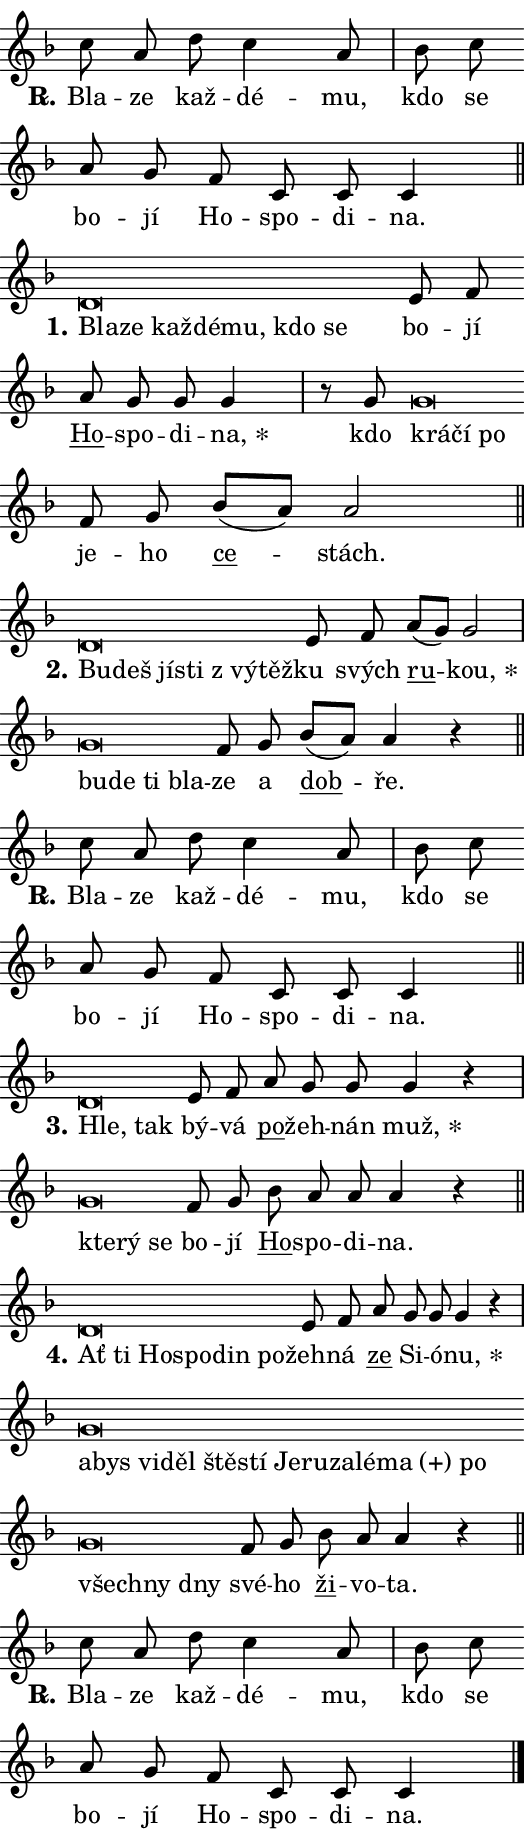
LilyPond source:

\version "2.24.0"
\header { tagline = "" }
\paper {
  indent = 0\cm
  top-margin = 0\cm
  right-margin = 0.13\cm % to fit lyric hyphens
  bottom-margin = 0\cm
  left-margin = 0\cm
  paper-width = 9\cm
  page-breaking = #ly:one-page-breaking
  system-system-spacing.basic-distance = #11
  score-system-spacing.basic-distance = #11
  ragged-last = ##f
}


%% Author: Thomas Morley
%% https://lists.gnu.org/archive/html/lilypond-user/2020-05/msg00002.html
#(define (line-position grob)
"Returns position of @var[grob} in current system:
   @code{'start}, if at first time-step
   @code{'end}, if at last time-step
   @code{'middle} otherwise
"
  (let* ((col (ly:item-get-column grob))
         (ln (ly:grob-object col 'left-neighbor))
         (rn (ly:grob-object col 'right-neighbor))
         (col-to-check-left (if (ly:grob? ln) ln col))
         (col-to-check-right (if (ly:grob? rn) rn col))
         (break-dir-left
           (and
             (ly:grob-property col-to-check-left 'non-musical #f)
             (ly:item-break-dir col-to-check-left)))
         (break-dir-right
           (and
             (ly:grob-property col-to-check-right 'non-musical #f)
             (ly:item-break-dir col-to-check-right))))
        (cond ((eqv? 1 break-dir-left) 'start)
              ((eqv? -1 break-dir-right) 'end)
              (else 'middle))))

#(define (tranparent-at-line-position vctor)
  (lambda (grob)
  "Relying on @code{line-position} select the relevant enry from @var{vctor}.
Used to determine transparency,"
    (case (line-position grob)
      ((end) (not (vector-ref vctor 0)))
      ((middle) (not (vector-ref vctor 1)))
      ((start) (not (vector-ref vctor 2))))))

noteHeadBreakVisibility =
#(define-music-function (break-visibility)(vector?)
"Makes @code{NoteHead}s transparent relying on @var{break-visibility}"
#{
  \override NoteHead.transparent =
    #(tranparent-at-line-position break-visibility)
#})

#(define delete-ledgers-for-transparent-note-heads
  (lambda (grob)
    "Reads whether a @code{NoteHead} is transparent.
If so this @code{NoteHead} is removed from @code{'note-heads} from
@var{grob}, which is supposed to be @code{LedgerLineSpanner}.
As a result ledgers are not printed for this @code{NoteHead}"
    (let* ((nhds-array (ly:grob-object grob 'note-heads))
           (nhds-list
             (if (ly:grob-array? nhds-array)
                 (ly:grob-array->list nhds-array)
                 '()))
           ;; Relies on the transparent-property being done before
           ;; Staff.LedgerLineSpanner.after-line-breaking is executed.
           ;; This is fragile ...
           (to-keep
             (remove
               (lambda (nhd)
                 (ly:grob-property nhd 'transparent #f))
               nhds-list)))
      ;; TODO find a better method to iterate over grob-arrays, similiar
      ;; to filter/remove etc for lists
      ;; For now rebuilt from scratch
      (set! (ly:grob-object grob 'note-heads)  '())
      (for-each
        (lambda (nhd)
          (ly:pointer-group-interface::add-grob grob 'note-heads nhd))
        to-keep))))

squashNotes = {
  \override NoteHead.X-extent = #'(-0.2 . 0.2)
  \override NoteHead.Y-extent = #'(-0.75 . 0)
  \override NoteHead.stencil =
    #(lambda (grob)
       (let ((pos (ly:grob-property grob 'staff-position)))
         (begin
           (if (< pos -7) (display "ERROR: Lower brevis then expected\n") (display ""))
           (if (<= pos -6) ly:text-interface::print ly:note-head::print))))
}
unSquashNotes = {
  \revert NoteHead.X-extent
  \revert NoteHead.Y-extent
  \revert NoteHead.stencil
}

hideNotes = \noteHeadBreakVisibility #begin-of-line-visible
unHideNotes = \noteHeadBreakVisibility #all-visible

% work-around for resetting accidentals
% https://lilypond.org/doc/v2.23/Documentation/notation/displaying-rhythms#unmetered-music
cadenzaMeasure = {
  \cadenzaOff
  \partial 1024 s1024
  \cadenzaOn
}

#(define-markup-command (accent layout props text) (markup?)
  "Underline accented syllable"
  (interpret-markup layout props
    #{\markup \override #'(offset . 4.3) \underline { #text }#}))

responsum = \markup \concat {
  "R" \hspace #-1.05 \path #0.1 #'((moveto 0 0.07) (lineto 0.9 0.8)) \hspace #0.05 "."
}

spaceSize = #0.6828661417322834 % exact space size for TeX Gyre Schola

\layout {
  \context {
    \Staff
    \remove "Time_signature_engraver"
    \override LedgerLineSpanner.after-line-breaking = #delete-ledgers-for-transparent-note-heads
  }
  \context {
    \Lyrics {
      \override LyricSpace.minimum-distance = \spaceSize
      \override LyricText.font-name = #"TeX Gyre Schola"
      \override LyricText.font-size = 1
      \override StanzaNumber.font-name = #"TeX Gyre Schola Bold"
      \override StanzaNumber.font-size = 1
    }
  }
  \context {
    \Score 
    \override NoteHead.text =
      #(lambda (grob) 
        (let ((pos (ly:grob-property grob 'staff-position)))
          #{\markup {
            \combine
              \halign #-0.55 \raise #(if (= pos -6) 0 0.5) \override #'(thickness . 2) \draw-line #'(3.2 . 0)
              \musicglyph "noteheads.sM1"
          }#}))
  }
}

% magnetic-lyrics.ily
%
%   written by
%     Jean Abou Samra <jean@abou-samra.fr>
%     Werner Lemberg <wl@gnu.org>
%
%   adapted by
%     Jiri Hon <jiri.hon@gmail.com>
%
% Version 2022-Apr-15

% https://www.mail-archive.com/lilypond-user@gnu.org/msg149350.html

#(define (Left_hyphen_pointer_engraver context)
   "Collect syllable-hyphen-syllable occurrences in lyrics and store
them in properties.  This engraver only looks to the left.  For
example, if the lyrics input is @code{foo -- bar}, it does the
following.

@itemize @bullet
@item
Set the @code{text} property of the @code{LyricHyphen} grob between
@q{foo} and @q{bar} to @code{foo}.

@item
Set the @code{left-hyphen} property of the @code{LyricText} grob with
text @q{foo} to the @code{LyricHyphen} grob between @q{foo} and
@q{bar}.
@end itemize

Use this auxiliary engraver in combination with the
@code{lyric-@/text::@/apply-@/magnetic-@/offset!} hook."
   (let ((hyphen #f)
         (text #f))
     (make-engraver
      (acknowledgers
       ((lyric-syllable-interface engraver grob source-engraver)
        (set! text grob)))
      (end-acknowledgers
       ((lyric-hyphen-interface engraver grob source-engraver)
        ;(when (not (grob::has-interface grob 'lyric-space-interface))
          (set! hyphen grob)));)
      ((stop-translation-timestep engraver)
       (when (and text hyphen)
         (ly:grob-set-object! text 'left-hyphen hyphen))
       (set! text #f)
       (set! hyphen #f)))))

#(define (lyric-text::apply-magnetic-offset! grob)
   "If the space between two syllables is less than the value in
property @code{LyricText@/.details@/.squash-threshold}, move the right
syllable to the left so that it gets concatenated with the left
syllable.

Use this function as a hook for
@code{LyricText@/.after-@/line-@/breaking} if the
@code{Left_@/hyphen_@/pointer_@/engraver} is active."
   (let ((hyphen (ly:grob-object grob 'left-hyphen #f)))
     (when hyphen
       (let ((left-text (ly:spanner-bound hyphen LEFT)))
         (when (grob::has-interface left-text 'lyric-syllable-interface)
           (let* ((common (ly:grob-common-refpoint grob left-text X))
                  (this-x-ext (ly:grob-extent grob common X))
                  (left-x-ext
                   (begin
                     ;; Trigger magnetism for left-text.
                     (ly:grob-property left-text 'after-line-breaking)
                     (ly:grob-extent left-text common X)))
                  ;; `delta` is the gap width between two syllables.
                  (delta (- (interval-start this-x-ext)
                            (interval-end left-x-ext)))
                  (details (ly:grob-property grob 'details))
                  (threshold (assoc-get 'squash-threshold details 0.2)))
             (when (< delta threshold)
               (let* (;; We have to manipulate the input text so that
                      ;; ligatures crossing syllable boundaries are not
                      ;; disabled.  For languages based on the Latin
                      ;; script this is essentially a beautification.
                      ;; However, for non-Western scripts it can be a
                      ;; necessity.
                      (lt (ly:grob-property left-text 'text))
                      (rt (ly:grob-property grob 'text))
                      (is-space (grob::has-interface hyphen 'lyric-space-interface))
                      (space (if is-space " " ""))
                      (extra-delta (if is-space spaceSize 0))
                      ;; Append new syllable.
                      (ltrt-space (if (and (string? lt) (string? rt))
                                (string-append lt space rt)
                                (make-concat-markup (list lt space rt))))
                      ;; Right-align `ltrt` to the right side.
                      (ltrt-space-markup (grob-interpret-markup
                               grob
                               (make-translate-markup
                                (cons (interval-length this-x-ext) 0)
                                (make-right-align-markup ltrt-space)))))
                 (begin
                   ;; Don't print `left-text`.
                   (ly:grob-set-property! left-text 'stencil #f)
                   ;; Set text and stencil (which holds all collected
                   ;; syllables so far) and shift it to the left.
                   (ly:grob-set-property! grob 'text ltrt-space)
                   (ly:grob-set-property! grob 'stencil ltrt-space-markup)
                   (ly:grob-translate-axis! grob (- (- delta extra-delta)) X))))))))))


#(define (lyric-hyphen::displace-bounds-first grob)
   ;; Make very sure this callback isn't triggered too early.
   (let ((left (ly:spanner-bound grob LEFT))
         (right (ly:spanner-bound grob RIGHT)))
     (ly:grob-property left 'after-line-breaking)
     (ly:grob-property right 'after-line-breaking)
     (ly:lyric-hyphen::print grob)))

squashThreshold = #0.4

\layout {
  \context {
    \Lyrics
    \consists #Left_hyphen_pointer_engraver
    \override LyricText.after-line-breaking =
      #lyric-text::apply-magnetic-offset!
    \override LyricHyphen.stencil = #lyric-hyphen::displace-bounds-first
    \override LyricText.details.squash-threshold = \squashThreshold
    \override LyricHyphen.minimum-distance = 0
    \override LyricHyphen.minimum-length = \squashThreshold
  }
}

squashText = \override LyricText.details.squash-threshold = 9999
unSquashText = \override LyricText.details.squash-threshold = \squashThreshold

leftText = \override LyricText.self-alignment-X = #LEFT
unLeftText = \revert LyricText.self-alignment-X

starOffset = #(lambda (grob) 
                (let ((x_offset (ly:self-alignment-interface::aligned-on-x-parent grob)))
                  (if (= x_offset 0) 0 (+ x_offset 1.2))))

star = #(define-music-function (syllable)(string?)
"Append star separator at the end of a syllable"
#{
  \once \override LyricText.X-offset = #starOffset
  \lyricmode { \markup {
    #syllable
    \override #'((font-name . "TeX Gyre Schola Bold")) \hspace #0.2 \lower #0.65 \larger "*"
  } }
#})

starAccent = #(define-music-function (syllable)(string?)
"Append star separator at the end of a syllable and make accent"
#{
  \once \override LyricText.X-offset = #starOffset
  \lyricmode { \markup {
    \accent #syllable
    \override #'((font-name . "TeX Gyre Schola Bold")) \hspace #0.2 \lower #0.65 \larger "*"
  } }
#})

breath = #(define-music-function (syllable)(string?)
"Append breathing indicator at the end of a syllable"
#{
  \lyricmode { \markup { #syllable "+" } }
#})

optionalBreath = #(define-music-function (syllable)(string?)
"Append optional breathing indicator at the end of a syllable"
#{
  \lyricmode { \markup { #syllable "(+)" } }
#})


\score {
    <<
        \new Voice = "melody" { \cadenzaOn \key f \major \relative { c''8 a d c4 a8 \cadenzaMeasure \bar "|" bes8 c \bar "" a g \bar "" f c c c4 \cadenzaMeasure \bar "||" \break } }
        \new Lyrics \lyricsto "melody" { \lyricmode { \set stanza = \responsum
Bla -- ze kaž -- dé -- mu, kdo se bo -- jí Ho -- spo -- di -- na. } }
    >>
    \layout {}
}

\score {
    <<
        \new Voice = "melody" { \cadenzaOn \key f \major \relative { \squashNotes d'\breve*1/16 \hideNotes \breve*1/16 \bar "" \breve*1/16 \bar "" \breve*1/16 \bar "" \breve*1/16 \bar "" \breve*1/16 \breve*1/16 \bar "" \unHideNotes \unSquashNotes e8 f \bar "" a g g g4 \cadenzaMeasure \bar "|" r8 g8 \squashNotes g\breve*1/16 \hideNotes \breve*1/16 \breve*1/16 \bar "" \unHideNotes \unSquashNotes f8 g \bar "" bes[( a)] a2 \cadenzaMeasure \bar "||" \break } }
        \new Lyrics \lyricsto "melody" { \lyricmode { \set stanza = "1."
\leftText Bla -- \squashText ze kaž -- dé -- mu, kdo se \unLeftText \unSquashText bo -- jí \markup \accent Ho -- spo -- di -- \star na, kdo \leftText krá -- \squashText čí po \unLeftText \unSquashText je -- ho \markup \accent ce -- stách. } }
    >>
    \layout {}
}

\score {
    <<
        \new Voice = "melody" { \cadenzaOn \key f \major \relative { \squashNotes d'\breve*1/16 \hideNotes \breve*1/16 \bar "" \breve*1/16 \bar "" \breve*1/16 \bar "" \breve*1/16 \breve*1/16 \bar "" \unHideNotes \unSquashNotes e8 f \bar "" a[( g)] g2 \cadenzaMeasure \bar "|" \squashNotes g\breve*1/16 \hideNotes \breve*1/16 \bar "" \breve*1/16 \breve*1/16 \bar "" \unHideNotes \unSquashNotes f8 g \bar "" bes[( a)] a4 r \cadenzaMeasure \bar "||" \break } }
        \new Lyrics \lyricsto "melody" { \lyricmode { \set stanza = "2."
\leftText Bu -- \squashText deš jí -- sti "z vý" -- těž -- \unLeftText \unSquashText ku svých \markup \accent ru -- \star kou, \leftText bu -- \squashText de ti bla -- \unLeftText \unSquashText ze a \markup \accent dob -- ře. } }
    >>
    \layout {}
}

\score {
    <<
        \new Voice = "melody" { \cadenzaOn \key f \major \relative { c''8 a d c4 a8 \cadenzaMeasure \bar "|" bes8 c \bar "" a g \bar "" f c c c4 \cadenzaMeasure \bar "||" \break } }
        \new Lyrics \lyricsto "melody" { \lyricmode { \set stanza = \responsum
Bla -- ze kaž -- dé -- mu, kdo se bo -- jí Ho -- spo -- di -- na. } }
    >>
    \layout {}
}

\score {
    <<
        \new Voice = "melody" { \cadenzaOn \key f \major \relative { \squashNotes d'\breve*1/16 \hideNotes \breve*1/16 \bar "" \unHideNotes \unSquashNotes e8 f \bar "" a g g g4 r \cadenzaMeasure \bar "|" \squashNotes g\breve*1/16 \hideNotes \breve*1/16 \breve*1/16 \bar "" \unHideNotes \unSquashNotes f8 g \bar "" bes a a a4 r \cadenzaMeasure \bar "||" \break } }
        \new Lyrics \lyricsto "melody" { \lyricmode { \set stanza = "3."
\leftText Hle, \squashText tak \unLeftText \unSquashText bý -- vá \markup \accent po -- žeh -- nán \star muž, \leftText kte -- \squashText rý se \unLeftText \unSquashText bo -- jí \markup \accent Ho -- spo -- di -- na. } }
    >>
    \layout {}
}

\score {
    <<
        \new Voice = "melody" { \cadenzaOn \key f \major \relative { \squashNotes d'\breve*1/16 \hideNotes \breve*1/16 \bar "" \breve*1/16 \bar "" \breve*1/16 \bar "" \breve*1/16 \breve*1/16 \bar "" \unHideNotes \unSquashNotes e8 f \bar "" a g g g4 r \cadenzaMeasure \bar "|" \squashNotes g\breve*1/16 \hideNotes \breve*1/16 \bar "" \breve*1/16 \bar "" \breve*1/16 \bar "" \breve*1/16 \bar "" \breve*1/16 \bar "" \breve*1/16 \bar "" \breve*1/16 \bar "" \breve*1/16 \bar "" \breve*1/16 \bar "" \breve*1/16 \bar "" \breve*1/16 \bar "" \breve*1/16 \bar "" \breve*1/16 \breve*1/16 \bar "" \unHideNotes \unSquashNotes f8 g \bar "" bes a a4 r \cadenzaMeasure \bar "||" \break } }
        \new Lyrics \lyricsto "melody" { \lyricmode { \set stanza = "4."
\leftText Ať \squashText ti Ho -- spo -- din po -- \unLeftText \unSquashText žeh -- ná \markup \accent ze Si -- ó -- \star nu, \leftText a -- \squashText bys vi -- děl ště -- stí Je -- ru -- za -- lé -- \optionalBreath ma po všech -- ny dny \unLeftText \unSquashText své -- ho \markup \accent ži -- vo -- ta. } }
    >>
    \layout {}
}

\score {
    <<
        \new Voice = "melody" { \cadenzaOn \key f \major \relative { c''8 a d c4 a8 \cadenzaMeasure \bar "|" bes8 c \bar "" a g \bar "" f c c c4 \cadenzaMeasure \bar "||" \break } \bar "|." }
        \new Lyrics \lyricsto "melody" { \lyricmode { \set stanza = \responsum
Bla -- ze kaž -- dé -- mu, kdo se bo -- jí Ho -- spo -- di -- na. } }
    >>
    \layout {}
}
